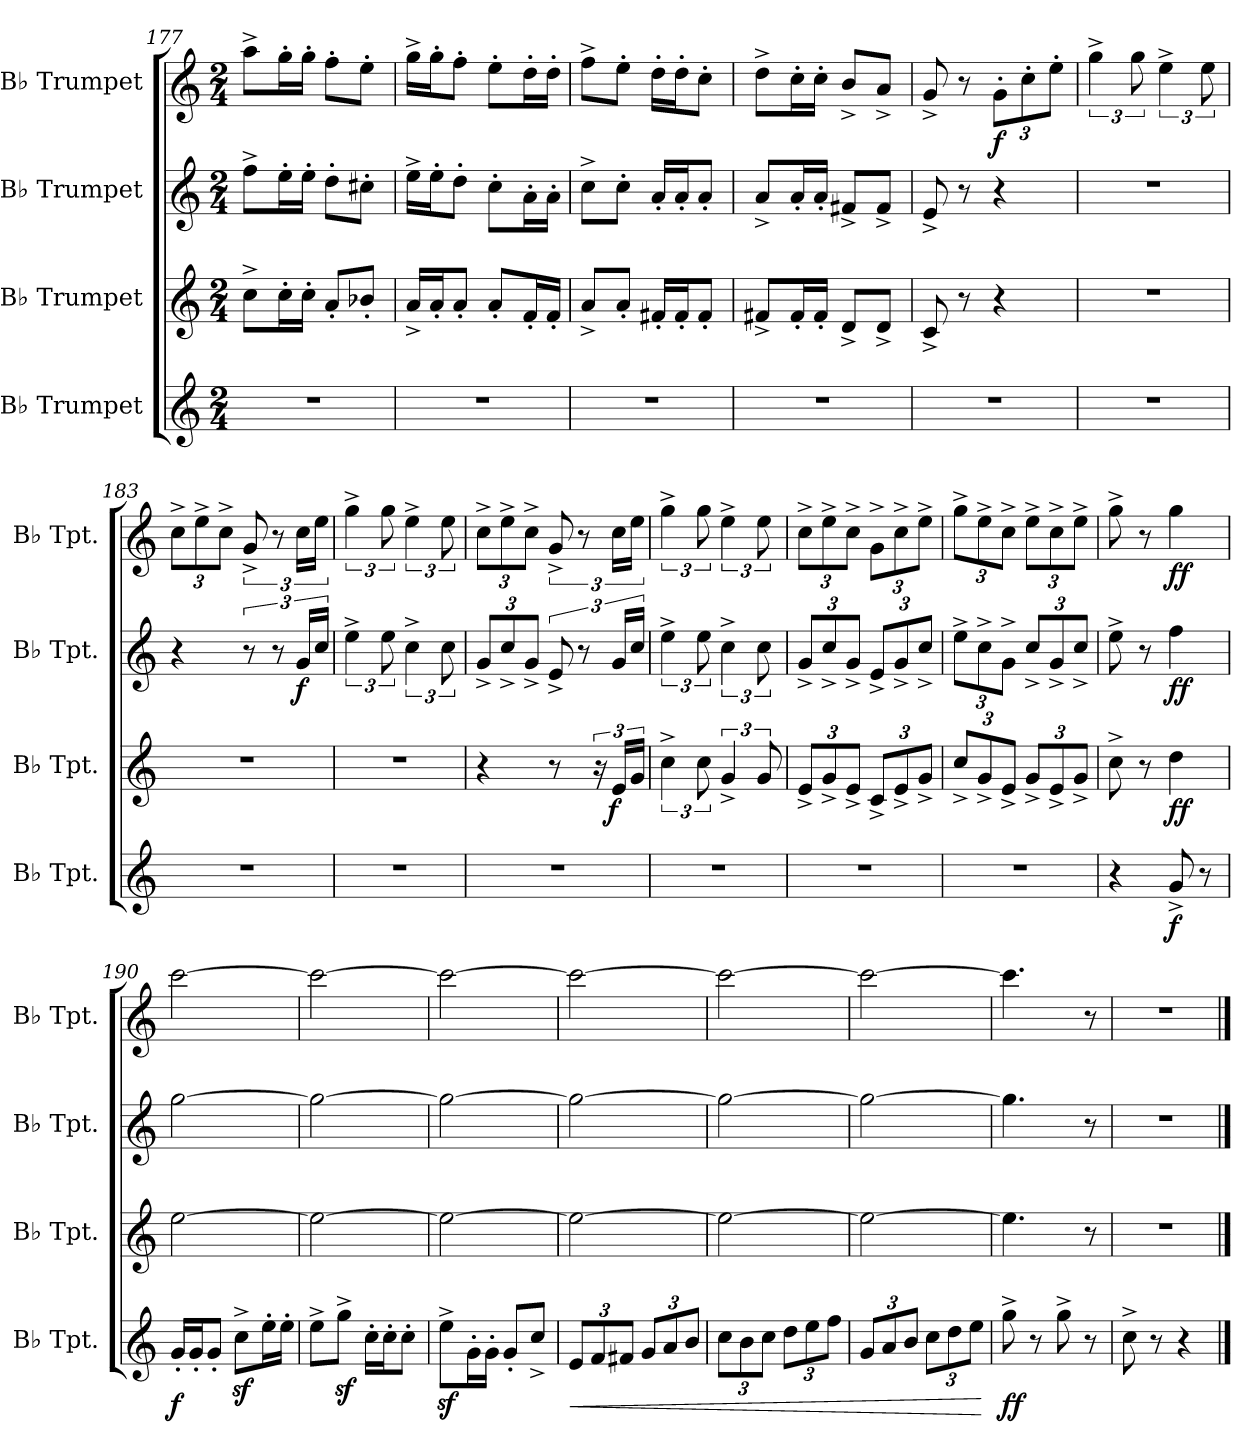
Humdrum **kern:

**kern	**dynam	**kern	**dynam	**kern	**dynam	**kern	**dynam
*part4	*part4	*part3	*part3	*part2	*part2	*part1	*part1
*staff4	*staff4	*staff3	*staff3	*staff2	*staff2	*staff1	*staff1
*I"B♭ Trumpet	*	*I"B♭ Trumpet	*	*I"B♭ Trumpet	*	*I"B♭ Trumpet	*
*I'B♭ Tpt.	*	*I'B♭ Tpt.	*	*I'B♭ Tpt.	*	*I'B♭ Tpt.	*
*clefG2	*	*clefG2	*	*clefG2	*	*clefG2	*
*ITrd1c2	*	*ITrd1c2	*	*ITrd1c2	*	*ITrd1c2	*
*k[b-e-]	*	*k[b-e-]	*	*k[b-e-]	*	*k[b-e-]	*
*M2/4	*	*M2/4	*	*M2/4	*	*M2/4	*
=177	=177	=177	=177	=177	=177	=177	=177
2r	.	8b-^\L	.	8ee-^\L	.	8gg^\L	.
.	.	16b-'\L	.	16dd'\L	.	16ff'\L	.
.	.	16b-'\JJ	.	16dd'\JJ	.	16ff'\JJ	.
.	.	8g'/L	.	8cc'\L	.	8ee-'\L	.
.	.	8a-X'/J	.	8bn'\J	.	8dd'\J	.
=178	=178	=178	=178	=178	=178	=178	=178
2r	.	16g^/LL	.	16dd^\LL	.	16ff^\LL	.
.	.	16g'/J	.	16dd'\J	.	16ff'\J	.
.	.	8g'/J	.	8cc'\J	.	8ee-'\J	.
.	.	8g'/L	.	8b-'\L	.	8dd'\L	.
.	.	16e-'/L	.	16g'\L	.	16cc'\L	.
.	.	16e-'/JJ	.	16g'\JJ	.	16cc'\JJ	.
=179	=179	=179	=179	=179	=179	=179	=179
2r	.	8g^/L	.	8b-^\L	.	8ee-^\L	.
.	.	8g'/J	.	8b-'\J	.	8dd'\J	.
.	.	16en'/LL	.	16g'/LL	.	16cc'\LL	.
.	.	16e'/J	.	16g'/J	.	16cc'\J	.
.	.	8e'/J	.	8g'/J	.	8b-'\J	.
=180	=180	=180	=180	=180	=180	=180	=180
2r	.	8en^/L	.	8g^/L	.	8cc^\L	.
.	.	16e'/L	.	16g'/L	.	16b-'\L	.
.	.	16e'/JJ	.	16g'/JJ	.	16b-'\JJ	.
.	.	8c^/L	.	8en^/L	.	8a^/L	.
.	.	8c^/J	.	8e^/J	.	8g^/J	.
=181	=181	=181	=181	=181	=181	=181	=181
2r	.	8B-^/	.	8d^/	.	8f^/	.
.	.	8r	.	8r	.	8r	.
*	*	*	*	*	*	*Xbrackettup	*
!	!	!	!	!	!	!	!LO:DY:b
.	.	4r	.	4r	.	12f'\L	f
.	.	.	.	.	.	12b-'\	.
.	.	.	.	.	.	12dd'\J	.
=182	=182	=182	=182	=182	=182	=182	=182
*	*	*	*	*	*	*brackettup	*
2r	.	2r	.	2r	.	6ff^\	.
.	.	.	.	.	.	12ff\	.
.	.	.	.	.	.	6dd^\	.
.	.	.	.	.	.	12dd\	.
!!LO:LB:g=z
=183	=183	=183	=183	=183	=183	=183	=183
*	*	*	*	*	*	*Xbrackettup	*
2r	.	2r	.	4r	.	12b-^\L	.
.	.	.	.	.	.	12dd^\	.
.	.	.	.	.	.	12b-^\J	.
*	*	*	*	*	*	*brackettup	*
.	.	.	.	12r	.	12f^/	.
.	.	.	.	12r	.	12r	.
!	!	!	!	!	!LO:DY:b	!	!
.	.	.	.	24f/LL	f	24b-\LL	.
.	.	.	.	24b-/JJ	.	24dd\JJ	.
=184	=184	=184	=184	=184	=184	=184	=184
2r	.	2r	.	6dd^\	.	6ff^\	.
.	.	.	.	12dd\	.	12ff\	.
.	.	.	.	6b-^\	.	6dd^\	.
.	.	.	.	12b-\	.	12dd\	.
=185	=185	=185	=185	=185	=185	=185	=185
*	*	*	*	*Xbrackettup	*	*Xbrackettup	*
2r	.	4r	.	12f^/L	.	12b-^\L	.
.	.	.	.	12b-^/	.	12dd^\	.
.	.	.	.	12f^/J	.	12b-^\J	.
*	*	*	*	*brackettup	*	*brackettup	*
.	.	8r	.	12d^/	.	12f^/	.
.	.	.	.	12r	.	12r	.
.	.	24r	.	.	.	.	.
!	!	!	!LO:DY:b	!	!	!	!
.	.	24d/LL	f	24f/LL	.	24b-\LL	.
.	.	24f/JJ	.	24b-/JJ	.	24dd\JJ	.
=186	=186	=186	=186	=186	=186	=186	=186
2r	.	6b-^\	.	6dd^\	.	6ff^\	.
.	.	12b-\	.	12dd\	.	12ff\	.
.	.	6f^/	.	6b-^\	.	6dd^\	.
.	.	12f/	.	12b-\	.	12dd\	.
=187	=187	=187	=187	=187	=187	=187	=187
*	*	*Xbrackettup	*	*Xbrackettup	*	*Xbrackettup	*
2r	.	12d^/L	.	12f^/L	.	12b-^\L	.
.	.	12f^/	.	12b-^/	.	12dd^\	.
.	.	12d^/J	.	12f^/J	.	12b-^\J	.
.	.	12B-^/L	.	12d^/L	.	12f^\L	.
.	.	12d^/	.	12f^/	.	12b-^\	.
.	.	12f^/J	.	12b-^/J	.	12dd^\J	.
=188	=188	=188	=188	=188	=188	=188	=188
2r	.	12b-^/L	.	12dd^\L	.	12ff^\L	.
.	.	12f^/	.	12b-^\	.	12dd^\	.
.	.	12d^/J	.	12f^\J	.	12b-^\J	.
.	.	12f^/L	.	12b-^/L	.	12dd^\L	.
.	.	12d^/	.	12f^/	.	12b-^\	.
.	.	12f^/J	.	12b-^/J	.	12dd^\J	.
!!LO:PB:g=z
=189	=189	=189	=189	=189	=189	=189	=189
4r	.	8b-^\	.	8dd^\	.	8ff^\	.
.	.	8r	.	8r	.	8r	.
!	!LO:DY:b	!	!LO:DY:b	!	!LO:DY:b	!	!LO:DY:b
8f^/	f	4cc\	ff	4ee-\	ff	4ff\	ff
8r	.	.	.	.	.	.	.
=190	=190	=190	=190	=190	=190	=190	=190
!	!LO:DY:b	!	!	!	!	!	!
16f'/LL	f	[2dd\	.	[2ff\	.	[2bb-\	.
16f'/J	.	.	.	.	.	.	.
8f'/J	.	.	.	.	.	.	.
8b-z<^\L	.	.	.	.	.	.	.
16dd'\L	.	.	.	.	.	.	.
16dd'\JJ	.	.	.	.	.	.	.
=191	=191	=191	=191	=191	=191	=191	=191
8dd^\L	.	2dd\_	.	2ff\_	.	2bb-\_	.
8ffz<^\J	.	.	.	.	.	.	.
16b-'\LL	.	.	.	.	.	.	.
16b-'\J	.	.	.	.	.	.	.
8b-'\J	.	.	.	.	.	.	.
=192	=192	=192	=192	=192	=192	=192	=192
8ddz<^\L	.	2dd\_	.	2ff\_	.	2bb-\_	.
16f'\L	.	.	.	.	.	.	.
16f'\JJ	.	.	.	.	.	.	.
8f'/L	.	.	.	.	.	.	.
8b-^/J	.	.	.	.	.	.	.
=193	=193	=193	=193	=193	=193	=193	=193
*Xbrackettup	*	*	*	*	*	*	*
!	!LO:HP:b	!	!	!	!	!	!
12d/L	<	2dd\_	.	2ff\_	.	2bb-\_	.
12e-/	.	.	.	.	.	.	.
12en/J	.	.	.	.	.	.	.
12f/L	.	.	.	.	.	.	.
12g/	.	.	.	.	.	.	.
12a/J	.	.	.	.	.	.	.
=194	=194	=194	=194	=194	=194	=194	=194
12b-\L	.	2dd\_	.	2ff\_	.	2bb-\_	.
12a\	.	.	.	.	.	.	.
12b-\J	.	.	.	.	.	.	.
12cc\L	.	.	.	.	.	.	.
12dd\	.	.	.	.	.	.	.
12ee-\J	.	.	.	.	.	.	.
=195	=195	=195	=195	=195	=195	=195	=195
12f/L	.	2dd\_	.	2ff\_	.	2bb-\_	.
12g/	.	.	.	.	.	.	.
12a/J	.	.	.	.	.	.	.
12b-\L	.	.	.	.	.	.	.
12cc\	.	.	.	.	.	.	.
12dd\J	.	.	.	.	.	.	.
.	[	.	.	.	.	.	.
!!LO:LB:g=z
=196	=196	=196	=196	=196	=196	=196	=196
!	!LO:DY:b	!	!	!	!	!	!
8ff^\	ff	4.dd\]	.	4.ff\]	.	4.bb-\]	.
8r	.	.	.	.	.	.	.
8ff^\	.	.	.	.	.	.	.
8r	.	8r	.	8r	.	8r	.
=197	=197	=197	=197	=197	=197	=197	=197
8b-^\	.	2r	.	2r	.	2r	.
8r	.	.	.	.	.	.	.
4r	.	.	.	.	.	.	.
==	==	==	==	==	==	==	==
*-	*-	*-	*-	*-	*-	*-	*-
